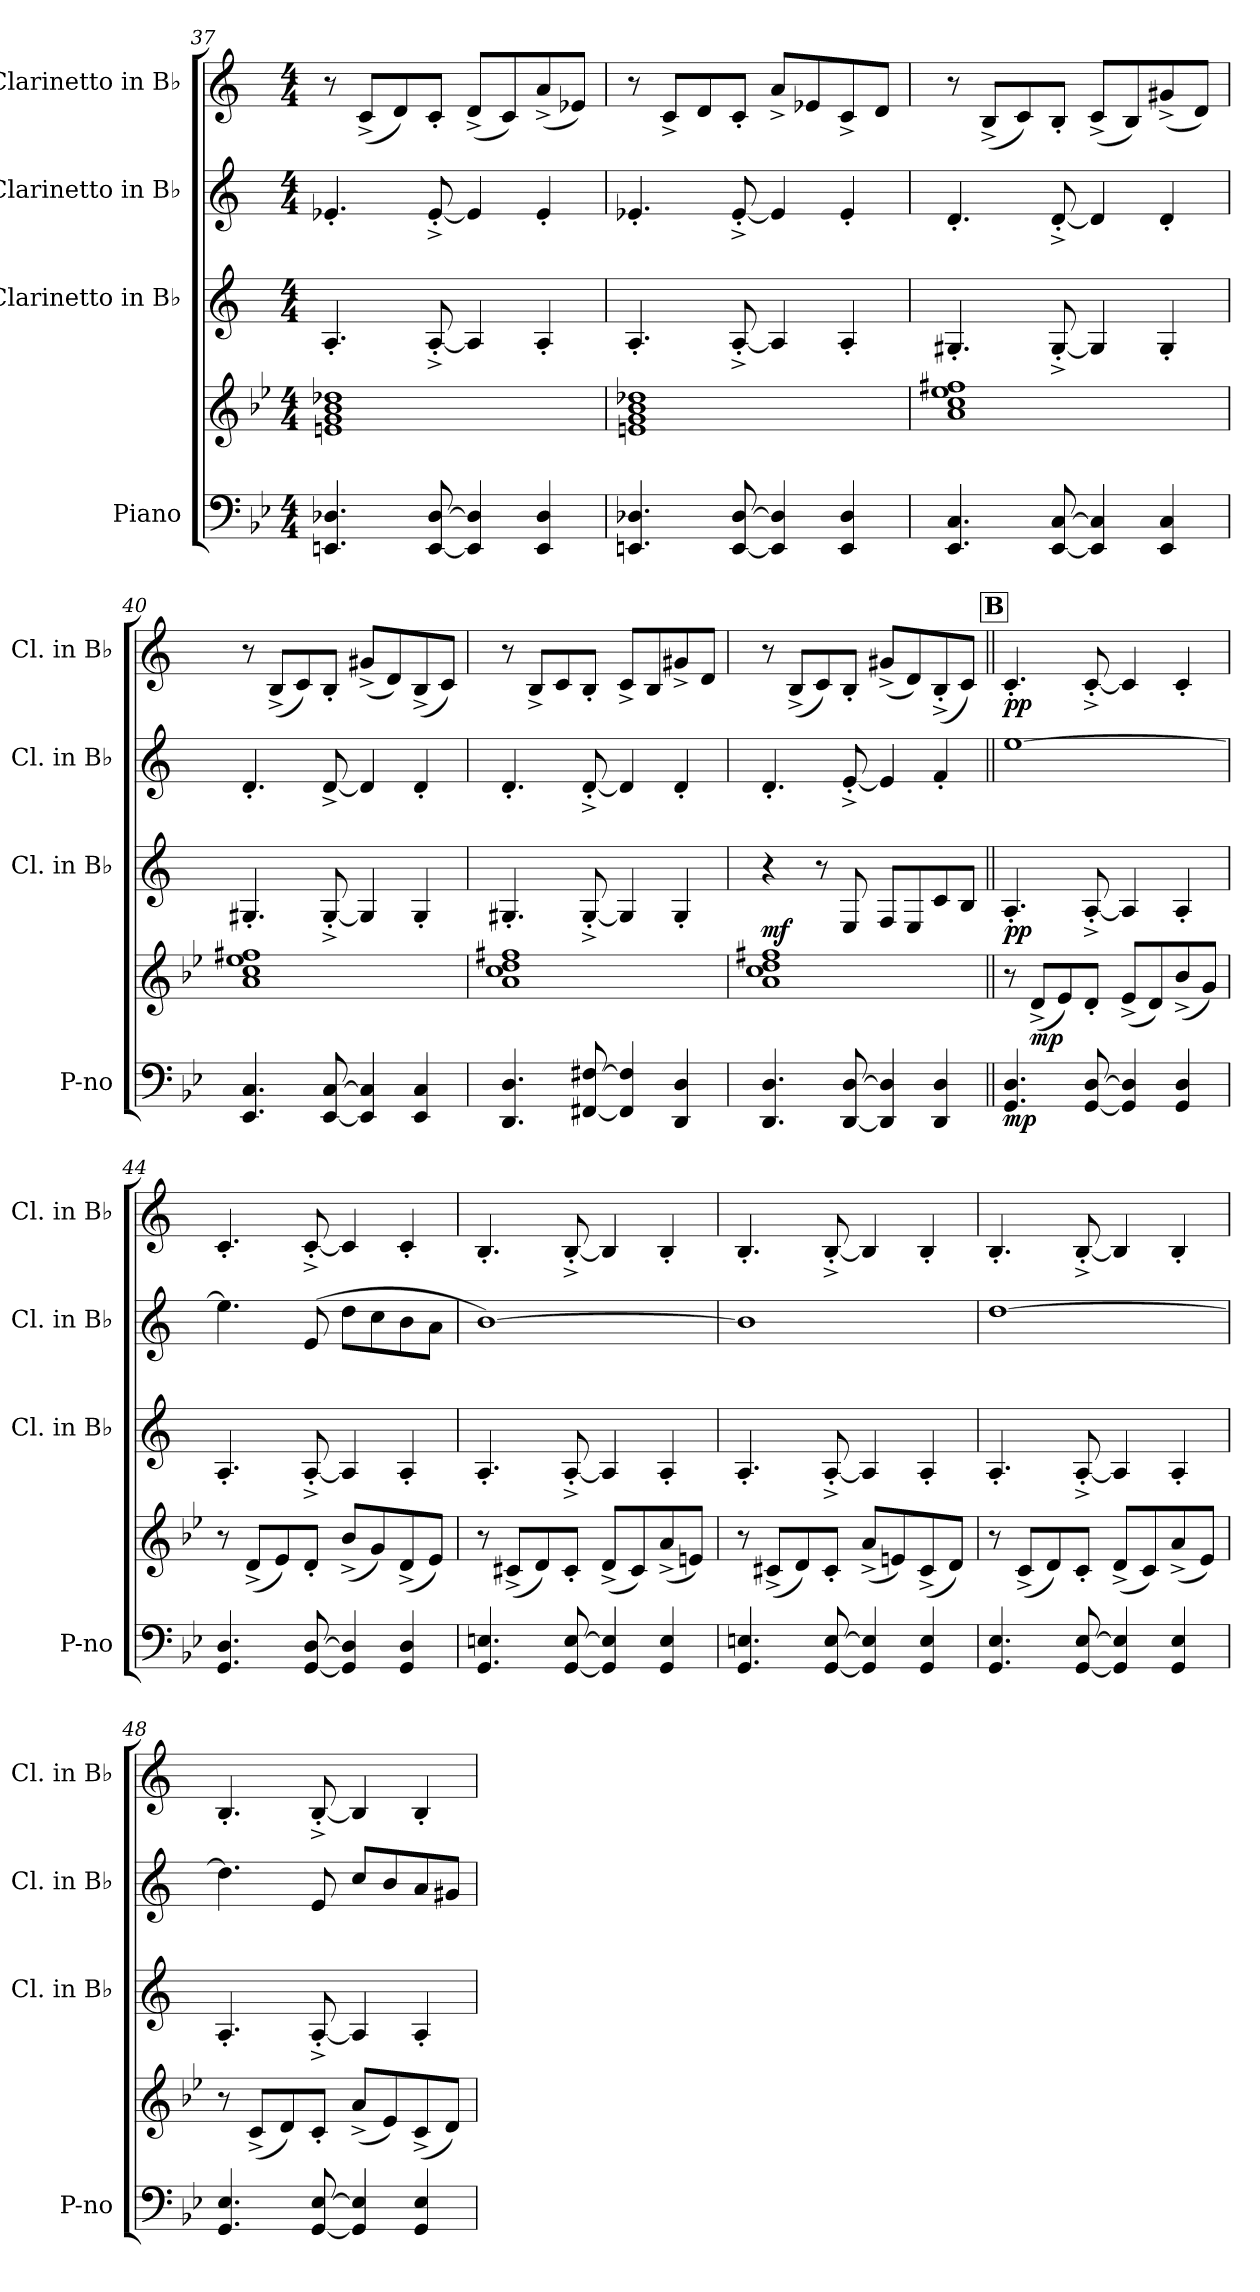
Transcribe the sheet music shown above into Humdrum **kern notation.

**kern	**kern	**dynam	**kern	**dynam	**kern	**kern	**dynam
*part4	*part4	*part4	*part3	*part3	*part2	*part1	*part1
*staff5	*staff4	*staff4/5	*staff3	*staff3	*staff2	*staff1	*staff1
*I"Piano	*	*	*I"Clarinetto in B♭	*	*I"Clarinetto in B♭	*I"Clarinetto in B♭	*
*I'P-no	*	*	*I'Cl. in B♭	*	*I'Cl. in B♭	*I'Cl. in B♭	*
*clefF4	*clefG2	*	*clefG2	*	*clefG2	*clefG2	*
*	*	*	*ITrd1c2	*	*ITrd1c2	*ITrd1c2	*
*k[b-e-]	*k[b-e-]	*	*k[b-e-]	*	*k[b-e-]	*k[b-e-]	*
*M4/4	*M4/4	*	*M4/4	*	*M4/4	*M4/4	*
=37	=37	=37	=37	=37	=37	=37	=37
4.EEn/ 4.D-X/	1en 1g 1b- 1dd-X	.	4.G'/	.	4.d-X'/	8r	.
.	.	.	.	.	.	(<8B-^/L	.
.	.	.	.	.	.	8c/)	.
[8EE/ [8D-/	.	.	[8G'^/	.	[8d-'^/	8B-'/J	.
4EE/] 4D-/]	.	.	4G/]	.	4d-/]	(<8c^/L	.
.	.	.	.	.	.	8B-/)	.
4EE/ 4D-/	.	.	4G'/	.	4d-'/	(<8g^/	.
.	.	.	.	.	.	8d-X/J)	.
!!LO:PB:g=z
=38	=38	=38	=38	=38	=38	=38	=38
4.EEn/ 4.D-X/	1en 1g 1b- 1dd-X	.	4.G'/	.	4.d-X'/	8r	.
.	.	.	.	.	.	8B-^/L	.
.	.	.	.	.	.	8c/	.
[8EE/ [8D-/	.	.	[8G'^/	.	[8d-'^/	8B-'/J	.
4EE/] 4D-/]	.	.	4G/]	.	4d-/]	8g^/L	.
.	.	.	.	.	.	8d-X/	.
4EE/ 4D-/	.	.	4G'/	.	4d-'/	8B-^/	.
.	.	.	.	.	.	8c/J	.
=39	=39	=39	=39	=39	=39	=39	=39
4.EE-/ 4.C/	1a 1cc 1ee- 1ff#X	.	4.F#X'/	.	4.c'/	8r	.
.	.	.	.	.	.	(<8A^/L	.
.	.	.	.	.	.	8B-/)	.
[8EE-/ [8C/	.	.	[8F#'^/	.	[8c'^/	8A'/J	.
4EE-/] 4C/]	.	.	4F#/]	.	4c/]	(<8B-^/L	.
.	.	.	.	.	.	8A/)	.
4EE-/ 4C/	.	.	4F#'/	.	4c'/	(<8f#X^/	.
.	.	.	.	.	.	8c/J)	.
=40	=40	=40	=40	=40	=40	=40	=40
4.EE-/ 4.C/	1a 1cc 1ee- 1ff#X	.	4.F#X'/	.	4.c'/	8r	.
.	.	.	.	.	.	(<8A^/L	.
.	.	.	.	.	.	8B-/)	.
[8EE-/ [8C/	.	.	[8F#'^/	.	[8c^/	8A'/J	.
4EE-/] 4C/]	.	.	4F#/]	.	4c/]	(<8f#X^/L	.
.	.	.	.	.	.	8c/)	.
4EE-/ 4C/	.	.	4F#'/	.	4c'/	(<8A^/	.
.	.	.	.	.	.	8B-/J)	.
!!LO:LB:g=z
=41	=41	=41	=41	=41	=41	=41	=41
4.DD/ 4.D/	1a 1cc 1dd 1ff#X	.	4.F#X'/	.	4.c'/	8r	.
.	.	.	.	.	.	8A^/L	.
.	.	.	.	.	.	8B-/	.
[8FF#X/ [8F#X/	.	.	[8F#'^/	.	[8c'^/	8A'/J	.
4FF#/] 4F#/]	.	.	4F#/]	.	4c/]	8B-^/L	.
.	.	.	.	.	.	8A/	.
4DD/ 4D/	.	.	4F#'/	.	4c'/	8f#X^/	.
.	.	.	.	.	.	8c/J	.
=42	=42	=42	=42	=42	=42	=42	=42
!	!	!	!	!LO:DY:b	!	!	!
4.DD/ 4.D/	1a 1cc 1dd 1ff#X	.	4r	mf	4.c'/	8r	.
.	.	.	.	.	.	(<8A^/L	.
.	.	.	8r	.	.	8B-/)	.
[8DD/ [8D/	.	.	8D/	.	[8d'^/	8A'/J	.
4DD/] 4D/]	.	.	8E-/L	.	4d/]	(<8f#X^/L	.
.	.	.	8D/	.	.	8c/)	.
4DD/ 4D/	.	.	8B-/	.	4e-'/	(<8A'^/	.
.	.	.	8A/J	.	.	8B-/J)	.
!!LO:REH:place=s1:a:B:fs=14:t=B
=43||	=43||	=43||	=43||	=43||	=43||	=43||	=43||
!	!	!LO:DY:b=2	!	!LO:DY:b	!	!	!LO:DY:b
4.GG/ 4.D/	8r	mp	4.G'/	pp	[1dd	4.B-'/	pp
!	!	!LO:DY:b	!	!	!	!	!
.	(<8d^/L	mp	.	.	.	.	.
.	8e-/)	.	.	.	.	.	.
[8GG/ [8D/	8d'/J	.	[8G'^/	.	.	[8B-'^/	.
4GG/] 4D/]	(<8e-^/L	.	4G/]	.	.	4B-/]	.
.	8d/)	.	.	.	.	.	.
4GG/ 4D/	(<8b-^/	.	4G'/	.	.	4B-'/	.
.	8g/J)	.	.	.	.	.	.
!!LO:PB:g=z
=44	=44	=44	=44	=44	=44	=44	=44
4.GG/ 4.D/	8r	.	4.G'/	.	4.dd\]	4.B-'/	.
.	(<8d^/L	.	.	.	.	.	.
.	8e-/)	.	.	.	.	.	.
[8GG/ [8D/	8d'/J	.	[8G'^/	.	(>8d/	[8B-'^/	.
4GG/] 4D/]	(<8b-^/L	.	4G/]	.	8cc\L	4B-/]	.
.	8g/)	.	.	.	8b-\	.	.
4GG/ 4D/	(<8d^/	.	4G'/	.	8a\	4B-'/	.
.	8e-/J)	.	.	.	8g\J	.	.
=45	=45	=45	=45	=45	=45	=45	=45
4.GG/ 4.En/	8r	.	4.G'/	.	[1a)	4.A'/	.
.	(<8c#X^/L	.	.	.	.	.	.
.	8d/)	.	.	.	.	.	.
[8GG/ [8E/	8c#'/J	.	[8G'^/	.	.	[8A'^/	.
4GG/] 4E/]	(<8d^/L	.	4G/]	.	.	4A/]	.
.	8c#/)	.	.	.	.	.	.
4GG/ 4E/	(<8a^/	.	4G'/	.	.	4A'/	.
.	8en/J)	.	.	.	.	.	.
=46	=46	=46	=46	=46	=46	=46	=46
4.GG/ 4.En/	8r	.	4.G'/	.	1a]	4.A'/	.
.	(<8c#X^/L	.	.	.	.	.	.
.	8d/)	.	.	.	.	.	.
[8GG/ [8E/	8c#'/J	.	[8G'^/	.	.	[8A'^/	.
4GG/] 4E/]	(<8a^/L	.	4G/]	.	.	4A/]	.
.	8en/)	.	.	.	.	.	.
4GG/ 4E/	(<8c#^/	.	4G'/	.	.	4A'/	.
.	8d/J)	.	.	.	.	.	.
=47	=47	=47	=47	=47	=47	=47	=47
4.GG/ 4.E-/	8r	.	4.G'/	.	[1cc	4.A'/	.
.	(<8c^/L	.	.	.	.	.	.
.	8d/)	.	.	.	.	.	.
[8GG/ [8E-/	8c'/J	.	[8G'^/	.	.	[8A'^/	.
4GG/] 4E-/]	(<8d^/L	.	4G/]	.	.	4A/]	.
.	8c/)	.	.	.	.	.	.
4GG/ 4E-/	(<8a^/	.	4G'/	.	.	4A'/	.
.	8e-/J)	.	.	.	.	.	.
!!LO:LB:g=z
=48	=48	=48	=48	=48	=48	=48	=48
4.GG/ 4.E-/	8r	.	4.G'/	.	4.cc\]	4.A'/	.
.	(<8c^/L	.	.	.	.	.	.
.	8d/)	.	.	.	.	.	.
[8GG/ [8E-/	8c'/J	.	[8G'^/	.	8d/	[8A'^/	.
4GG/] 4E-/]	(<8a^/L	.	4G/]	.	8b-/L	4A/]	.
.	8e-/)	.	.	.	8a/	.	.
4GG/ 4E-/	(<8c^/	.	4G'/	.	8g/	4A'/	.
.	8d/J)	.	.	.	8f#X/J	.	.
=	=	=	=	=	=	=	=
*-	*-	*-	*-	*-	*-	*-	*-
